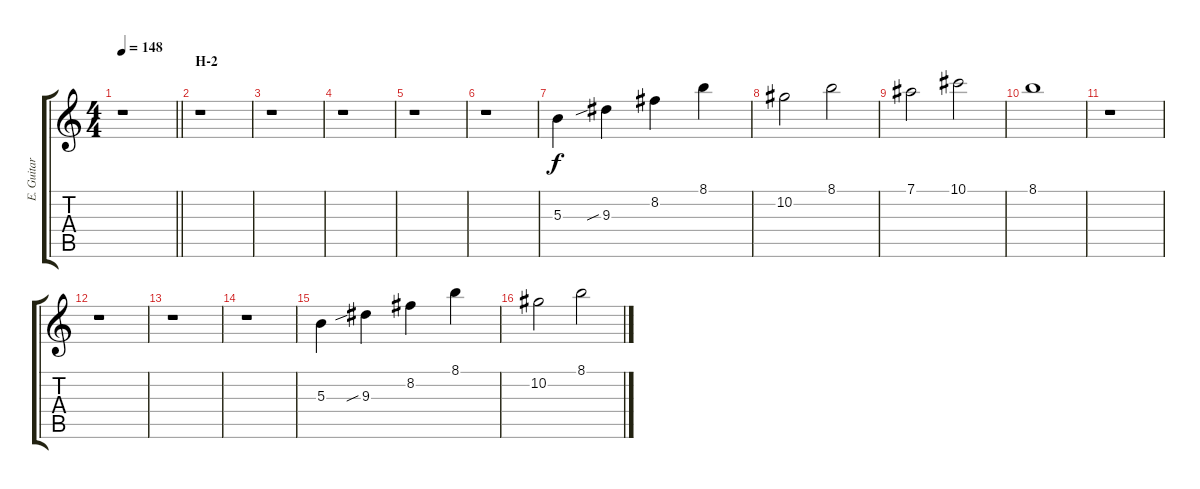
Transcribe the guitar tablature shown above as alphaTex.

\track ("E. Guitar V" "E. Guitar ") {instrument overdrivenguitar}
\staff {score tabs}
\tuning (Eb4 Bb3 Gb3 Db3 Ab2 Eb2) {hide}
\ts (4 4)
\tempo 148
\clef g2
\barLineRight lightlight
\ks c
r.1{dy f} |
\section ("" "H-2")
r.1 |
r.1 |
r.1 |
r.1 |
r.1 |
5.3.4 9.3{sib}.4 8.2.4 8.1.4 |
10.2.2 8.1.2 |
7.1.2 10.1.2 |
8.1.1 |
r.1 |
r.1 |
r.1 |
r.1 |
5.3.4 9.3{sib}.4 8.2.4 8.1.4 |
10.2.2 8.1.2
